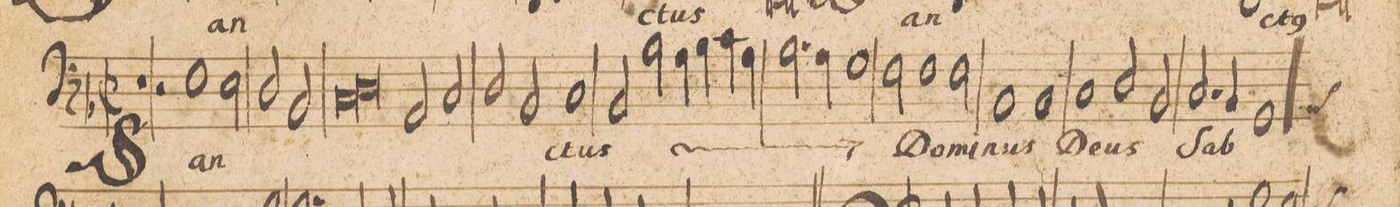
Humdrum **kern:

**kern	**text
*I"[BASSVS.]	*
*clefF4	*
*k[b-]	*
*met(C|)	*
*M2/1	*
*M2/1	*
*met(C|)	*
1r	.
2r	.
1F\	San-
=11-	=11-
2E\	.
2D/	.
2BB-/	.
=12-	=12-
*lig	*
1C/	.
1D\	.
*Xlig	*
=13-	=13-
2AA/	.
2C/	.
2D/	.
2BB-/	.
=14-	=14-
1C/	-ctus
*	*ij
2BB-/	.
2B-\	San-
=15-	=15-
4A\	.
4B-\	.
4c\	.
4A\	.
2.B-\	.
4A\	.
=16-	=16-
1G\	.
2F\	-ctus
*	*Xij
1F\	Do-
=17-	=17-
2F\	-mi-
1BB-/	-nus
=18-	=18-
1BB-/	.
1C/	De-
=19-	=19-
2D/	-us
2BB-/	.
2.C/	Sab-
4BB-/	.
=20-	=20-
*custos:AA	*
1GG/	.
*-	*-
